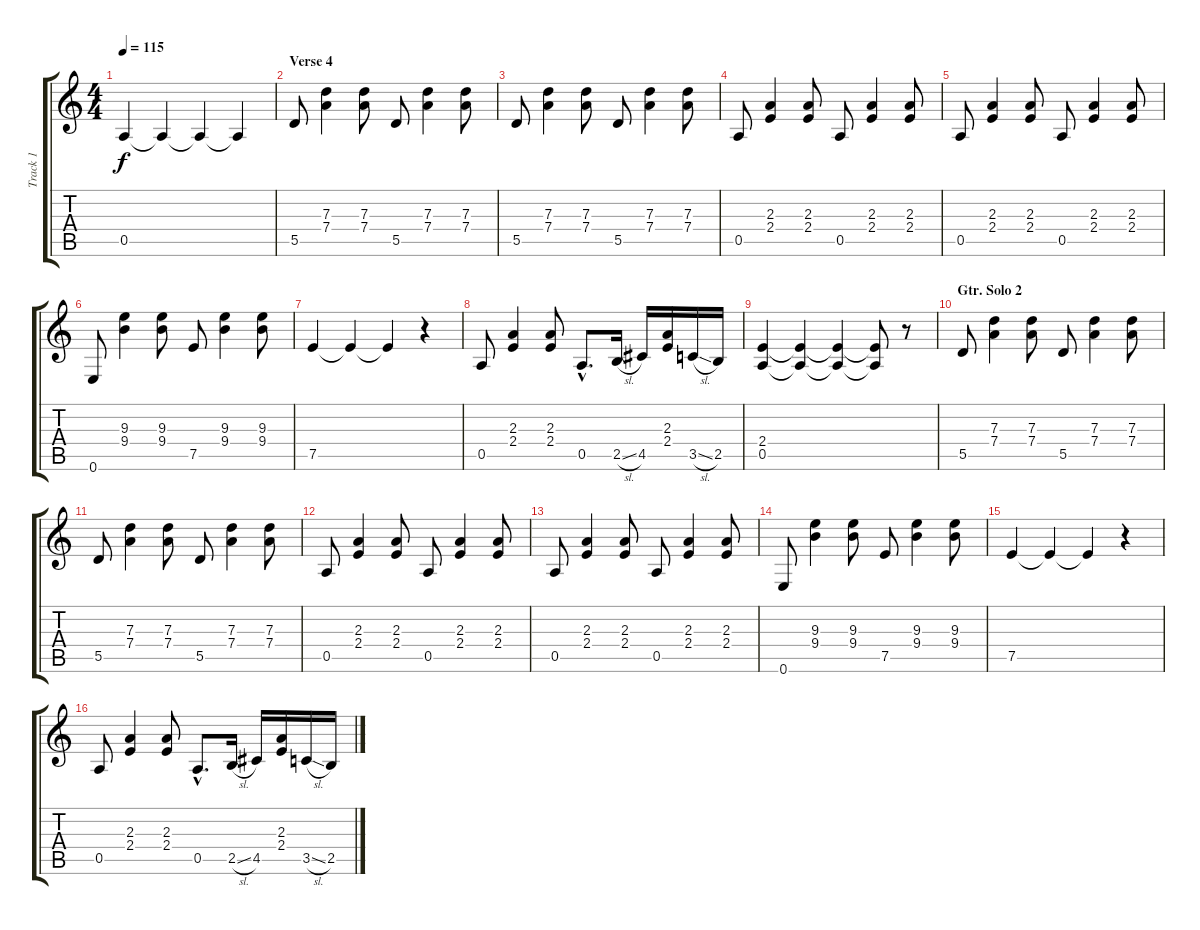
\track ("Track 1" "Track 1") {instrument distortionguitar}
\staff {score tabs}
\tuning (E4 B3 G3 D3 A2 E2) {hide}
\ts (4 4)
\tempo 115
\clef g2
\ks c
0.5.4{dy f} 0.5{t}.4 0.5{t}.4 0.5{t}.4 |
\section ("" "Verse 4")
5.5.8 (7.3 7.4).4 (7.3 7.4).8 5.5.8 (7.3 7.4).4 (7.3 7.4).8 |
5.5.8 (7.3 7.4).4 (7.3 7.4).8 5.5.8 (7.3 7.4).4 (7.3 7.4).8 |
0.5.8 (2.3 2.4).4 (2.3 2.4).8 0.5.8 (2.3 2.4).4 (2.3 2.4).8 |
0.5.8 (2.3 2.4).4 (2.3 2.4).8 0.5.8 (2.3 2.4).4 (2.3 2.4).8 |
0.6.8 (9.3 9.4).4 (9.3 9.4).8 7.5.8 (9.3 9.4).4 (9.3 9.4).8 |
7.5.4 7.5{t}.4 7.5{t}.4 r.4 |
0.5.8 (2.3 2.4).4 (2.3 2.4).8 0.5{hac}.8{d} 2.5{sl}.16 4.5.16 (2.3 2.4).16 3.5{sl}.16 2.5.16 |
(2.4 0.5).4 (2.4{t} 0.5{t}).4 (2.4{t} 0.5{t}).4 (2.4{t} 0.5{t}).8 r.8 |
\section ("" "Gtr. Solo 2")
5.5.8 (7.3 7.4).4 (7.3 7.4).8 5.5.8 (7.3 7.4).4 (7.3 7.4).8 |
5.5.8 (7.3 7.4).4 (7.3 7.4).8 5.5.8 (7.3 7.4).4 (7.3 7.4).8 |
0.5.8 (2.3 2.4).4 (2.3 2.4).8 0.5.8 (2.3 2.4).4 (2.3 2.4).8 |
0.5.8 (2.3 2.4).4 (2.3 2.4).8 0.5.8 (2.3 2.4).4 (2.3 2.4).8 |
0.6.8 (9.3 9.4).4 (9.3 9.4).8 7.5.8 (9.3 9.4).4 (9.3 9.4).8 |
7.5.4 7.5{t}.4 7.5{t}.4 r.4 |
0.5.8 (2.3 2.4).4 (2.3 2.4).8 0.5{hac}.8{d} 2.5{sl}.16 4.5.16 (2.3 2.4).16 3.5{sl}.16 2.5.16
